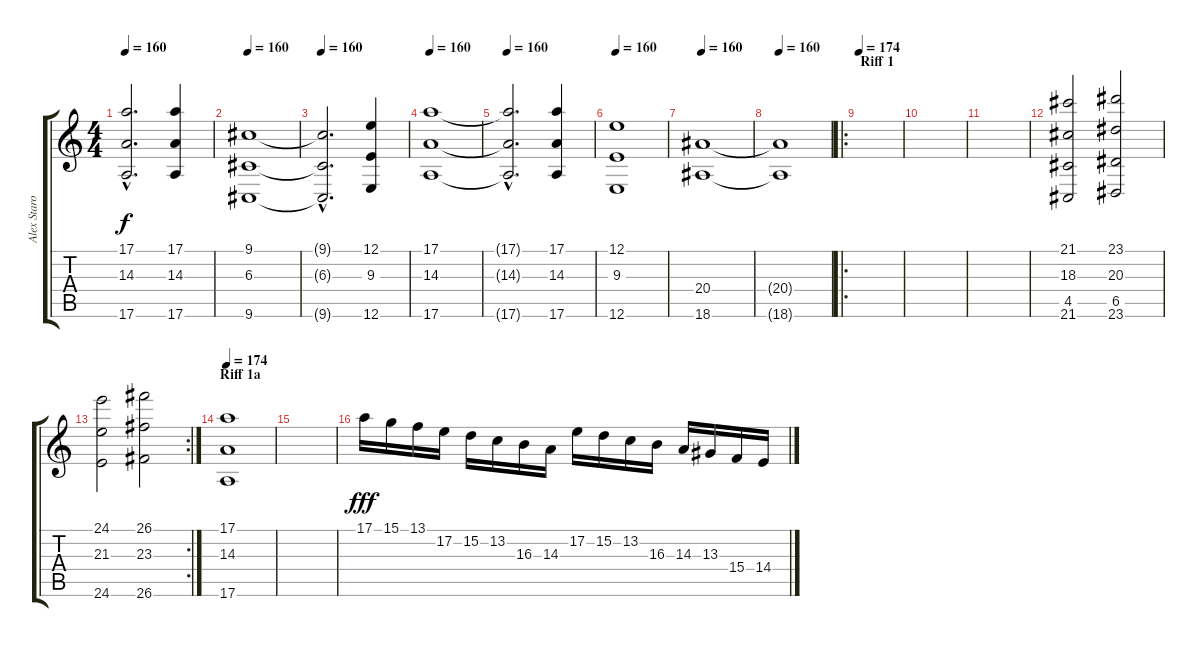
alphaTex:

\track ("Alex Staropoli (Key 2)" "Alex Staro") {instrument stringensemble1}
\staff {score tabs}
\tuning (E4 B3 G3 D3 A2 E2) {hide}
\ts (4 4)
\tempo 160
\clef g2
\ks c
(17.1{hac t} 14.3{hac t} 17.6{hac t}).2{d dy f} (17.1 14.3 17.6).4 |
\tempo 160
(9.1 6.3 9.6).1 |
\tempo 160
(9.1{hac t} 6.3{hac t} 9.6{hac t}).2{d} (12.1 9.3 12.6).4 |
\tempo 160
(17.1 14.3 17.6).1 |
\tempo 160
(17.1{hac t} 14.3{hac t} 17.6{hac t}).2{d} (17.1 14.3 17.6).4 |
\tempo 160
(12.1 9.3 12.6).1 |
\tempo 160
(20.4 18.6).1 |
\tempo 160
(20.4{t} 18.6{t}).1 |
\ro
\section ("" "Riff 1")
\tempo 174
|
|
|
(21.1 18.3 4.5 21.6).2 (23.1 20.3 6.5 23.6).2 |
\rc 2
(24.1 21.3 24.6).2 (26.1 23.3 26.6).2 |
\section ("" "Riff 1a")
\tempo 174
(17.1 14.3 17.6).1 |
|
17.1.16{dy fff} 15.1.16 13.1.16 17.2.16 15.2.16 13.2.16 16.3.16 14.3.16 17.2.16 15.2.16 13.2.16 16.3.16 14.3.16 13.3.16 15.4.16 14.4.16
